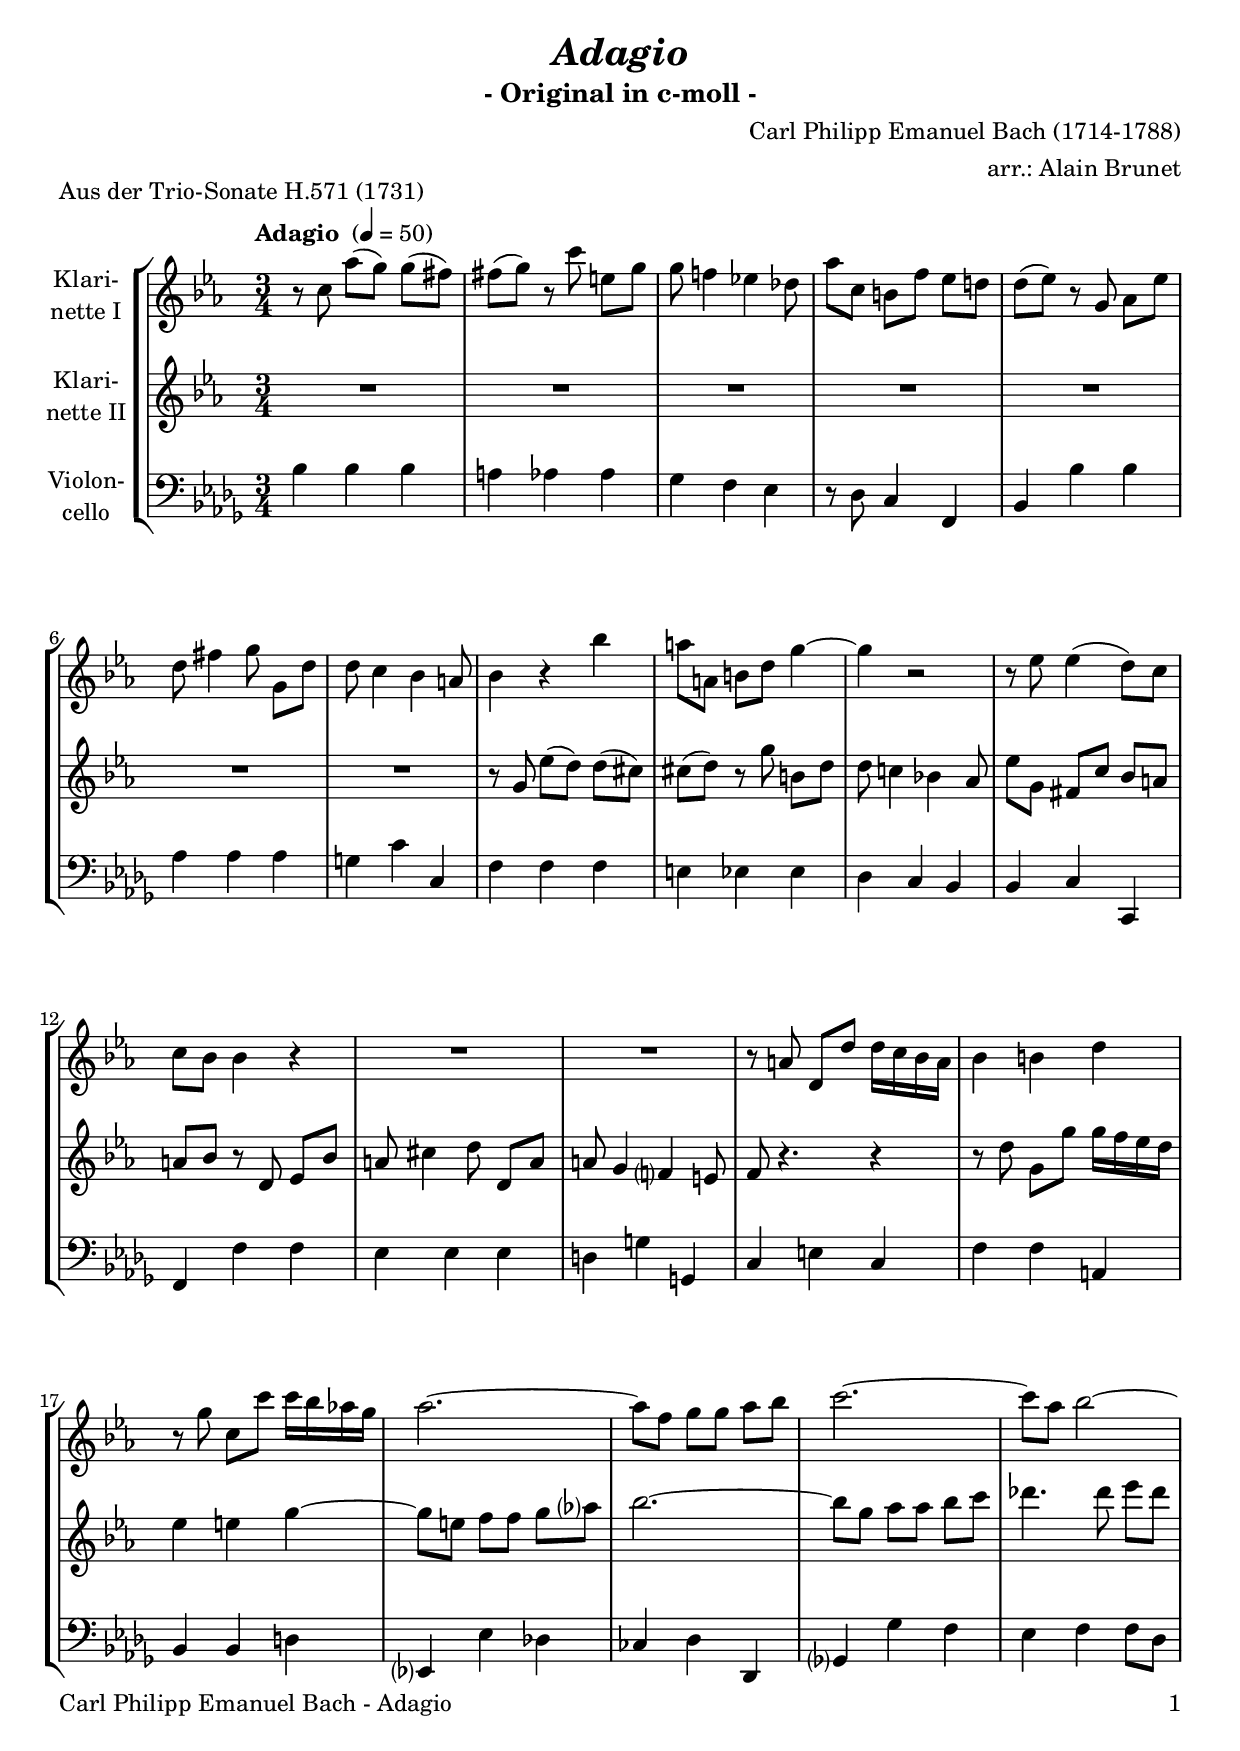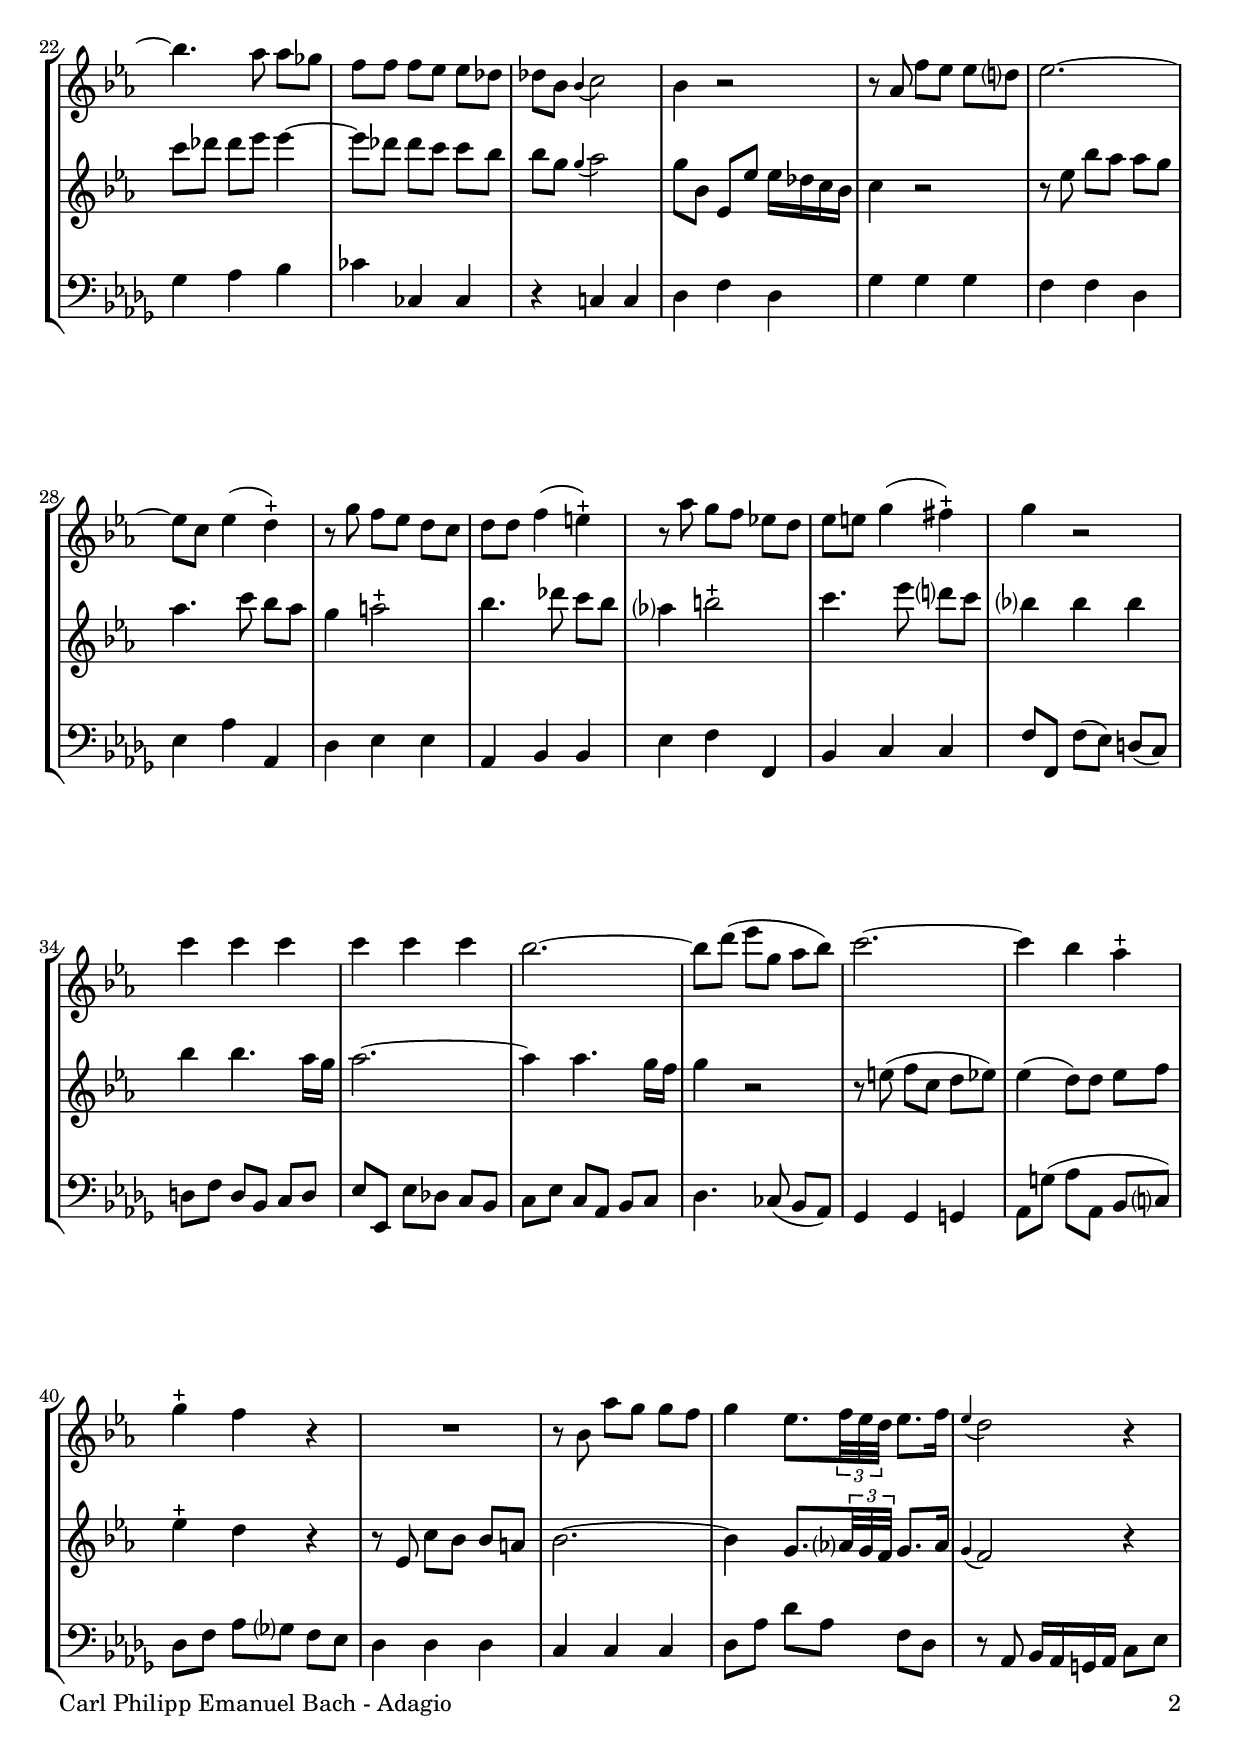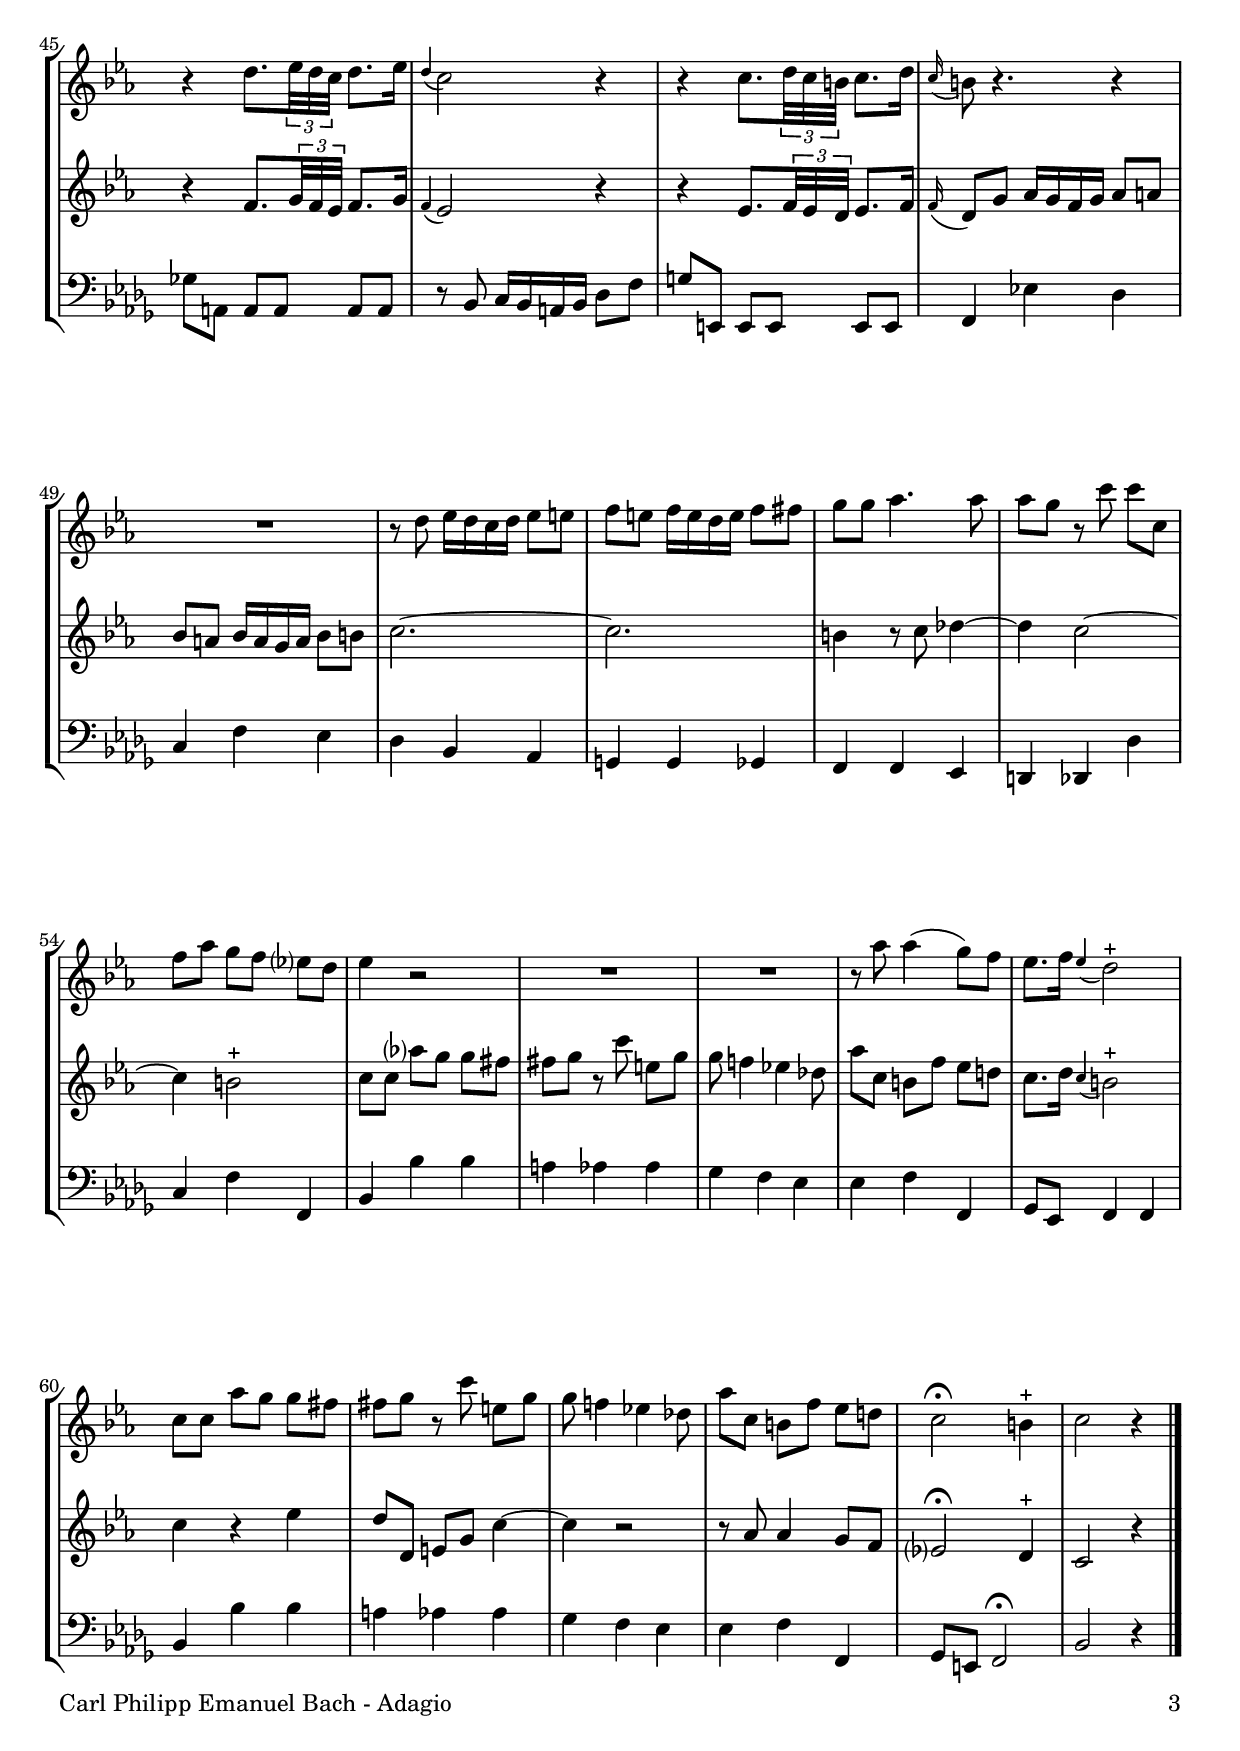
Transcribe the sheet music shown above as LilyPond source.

\version "2.18.2"
\include "deutsch.ly"
  
#(set-global-staff-size 20.5)

\header {
  title     = \markup \bold \italic "Adagio"
  subtitle  = "- Original in c-moll -"
  composer  = "Carl Philipp Emanuel Bach (1714-1788)"
  arranger  = "arr.: Alain Brunet"
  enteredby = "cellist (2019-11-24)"
  piece     = "Aus der Trio-Sonate H.571 (1731)"
}

voiceconsts = {
  \key c \minor
  \time 3/4
  \clef "treble"
%  \numericTimeSignature
  \compressFullBarRests
  % Set default beaming for all staves
  \set Timing.beamExceptions = #'()
  \set Timing.baseMoment     = #(ly:make-moment 1 4)
  \set Timing.beatStructure  = #'(1 1 1)
  \tempo "Adagio " 4=50
}

micl = "clarinet"
mifl = "flute"
miob = "oboe"
mifh = "french horn"
misx = "tenor sax"
mist = "string ensemble 1"
%miba = "cello"
miba = "bassoon"
%miba = "pizzicato strings"

va = \relative c'' {
  \voiceconsts

  r8 c as'( g) g( fis)
  fis( g) r c e, g
  g f!4 es! des8
  as' c, h f' es d!
  d( es) r g, as es'
  d fis4 g8 g, d'

  d c4 b a8
  b4 r b'
  a8 a, h d g4~
  g r2
  r8 es es4( d8) c
  c b b4 r

  R2.*2
  r8 a d, d' d16 c b a
  b4 h d
  r8 g c, c' c16 b as! g
  as2.~

  as8 f g g as b
  c2.~
  c8 as b2~
  b4. as8 as ges
  f f f es es des
  des b \appoggiatura b4 c2

  b4 r2
  r8 as f' es es d?
  es2.~
  es8 c es4( d)-+
  r8 g f es d c
  d d f4( e)-+
  r8 as g f es! d

  es e g4( fis)-+
  g r2
  c4 c c
  c c c
  b2.~
  b8 d( es g, as b)

  c2.~
  c4 b as-+
  g-+ f r
  R2.
  r8 b, as' g g f
  g4 es8. \tuplet 3/2 16 { f32 es d } es8. f16

  \appoggiatura es4 d2 r4
  r d8. \tuplet 3/2 16 { es32 d c } d8. es16
  \appoggiatura d4 c2 r4
  r c8. \tuplet 3/2 16 { d32 c h } c8. d16
  \appoggiatura c h8 r4. r4

  R2.
  r8 d es16 d c d es8 e
  f e f16 e d e f8 fis
  g g as4. as8
  as g r c c c,

  f as g f es? d
  es4 r2
  R2.*2
  r8 as as4( g8) f
  es8. f16 \appoggiatura es4 d2-+

  c8 c as' g g fis
  fis g r c e, g
  g f!4 es! des8
  as' c, h f' es d!
  c2\fermata h4-+
  c2 r4 \bar "|."
}

vb = \relative c'' {
  \voiceconsts

  R2.*7
  r8 g es'( d) d( cis)
  cis( d) r g h, d
  d c!4 b! as8
  es' g, fis c' b a
  a b r d, es b'

  a cis4 d8 d, a'
  a g4 f? e8
  f r4. r4
  r8 d' g, g' g16 f es d
  es4 e g~
  g8 e f f g as?

  b2.~
  b8 g as as b c
  des4. des8 es des
  c des des es es4~
  es8 des des c c b
  b g \appoggiatura g4 as2

  g8 b, es, es' es16 des c b
  c4 r2
  r8 es b' as as g
  as4. c8 b as
  g4 a2-+
  b4. des8 c b
  as?4 h2-+

  c4. es8 d? c
  b?4 b b
  b b4. as16 g
  as2.~
  as4 as4. g16 f
  g4 r2

  r8 e( f c d es)
  es4( d8) d es f
  es4-+ d r
  r8 es, c' b b a
  b2.~
  b4 g8. \tuplet 3/2 16 { as?32 g f } g8. as16

  \appoggiatura g4 f2 r4
  r f8. \tuplet 3/2 16 { g32 f es } f8. g16
  \appoggiatura f4 es2 r4
  r es8. \tuplet 3/2 16 { f32 es d } es8. f16
  \appoggiatura f d8 g as16 g f g as8 a

  b a b16 a g a b8 h
  c2.~
  c
  h4 r8 c des4~
  des c2~

  c4 h2-+
  c8 c as'? g g fis
  fis g r c e, g
  g f!4 es! des8
  as' c, h f' es d!
  c8. d16 \appoggiatura c4 h2-+

  c4 r es
  d8 d, e g c4~
  c r2
  r8 as as4 g8 f
  es?2\fermata d4-+
  c2 r4 \bar "|."
}

vc = \relative c' {
  \voiceconsts
  \clef "bass"

  c4 c c
  h b b
  as g f
  r8 es d4 g,
  c c' c
  b b b

  a d d,
  g g g
  fis f f
  es d c
  c d d,
  g g' g

  f f f
  e a a,
  d fis d
  g g h,
  c c e
  f,? f' es!

  des es es,
  as? as' g
  f g g8 es
  as4 b c
  des des, des
  r d! d

  es g es
  as as as
  g g es
  f b b,
  es f f
  b, c c
  f g g,

  c d d
  g8 g, g'( f) e( d)
  e g e c d e
  f f, f' es! d c
  d f d b c d
  es4. des8( c b)

  as4 as a
  b8 a'( b b, c d?)
  es g b as? g f
  es4 es es
  d d d
  es8 b' es b g es

  r b c16 b a b d8 f
  as! h, h h h h
  r c d16 c h c es8 g
  a fis, fis fis fis fis
  g4 f'! es

  d g f
  es c b
  a a as
  g g f
  e es es'

  d g g,
  c c' c
  h b b
  as g f
  f g g,
  as8 f g4 g

  c c' c
  h b b
  as g f
  f g g,
  as8 fis g2\fermata
  c r4 \bar "|."
}


music = \new StaffGroup <<
      \new Staff {
	\set Staff.midiInstrument = \micl
	\set Staff.instrumentName = \markup \center-column { "Klari-" "nette I" }
	\transpose c c { \va }
      }

      \new Staff {
	\set Staff.midiInstrument = \micl
	\set Staff.instrumentName = \markup \center-column { "Klari-" "nette II" }
	\transpose c c { \vb }
      }

      \new Staff {
	\set Staff.midiInstrument = \miba
	\set Staff.instrumentName = \markup \center-column { "Violon-" "cello" }
	\transpose c b, { \vc }
      }
>>

\book {
   \paper {
    print-page-number = ##t
    print-first-page-number = ##t
    ragged-last-bottom = ##f
    oddHeaderMarkup = \markup \null
    evenHeaderMarkup = \markup \null
    oddFooterMarkup = \markup {
      \fill-line {
        \on-the-fly #print-page-number-check-first
        "Carl Philipp Emanuel Bach - Adagio" \fromproperty #'page:page-number-string
      }
    }
    evenFooterMarkup = \oddFooterMarkup
  } \score {
    \music
    \layout { }
  }

  \score {
    \unfoldRepeats \music

    \midi {
      \context {
        \Score
      }
    }
  }
}
